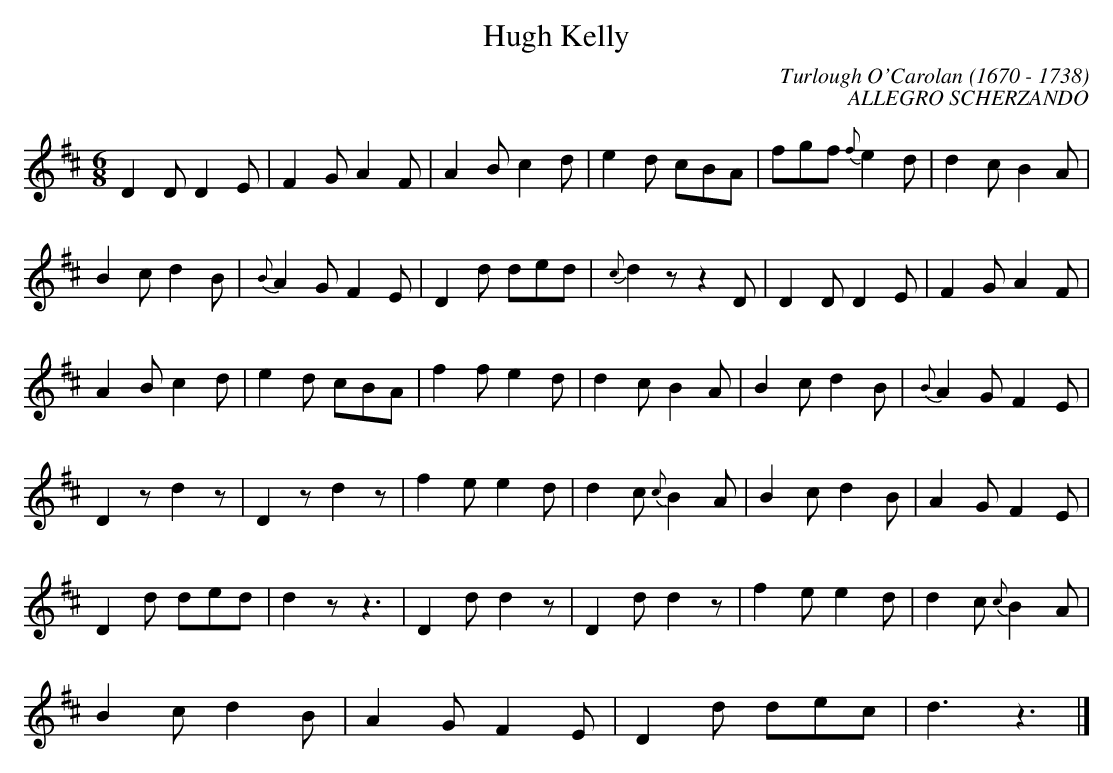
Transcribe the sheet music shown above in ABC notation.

X:1occ
T:Hugh Kelly
C:Turlough O'Carolan (1670 - 1738)
C:ALLEGRO SCHERZANDO
M:6/8
L:1/8
K:D
D2D D2E|F2G A2F|A2B c2d|e2d cBA|fgf {f}e2d|d2c B2A|
B2c d2B|{B}A2G F2E|D2d ded|{c}d2zz2D|D2D D2E|F2G A2F|
A2B c2d|e2d cBA|f2f e2d|d2c B2A|B2c d2B|{B}A2G F2E|
D2zd2z|D2zd2z|f2e e2d|d2c {c}B2A|B2c d2B|A2G F2E|
D2d ded|d2zz3|D2d d2z|D2d d2z|f2e e2d|d2c {c}B2A|
B2c d2B|A2G F2E|D2d dec|d3z3|]
